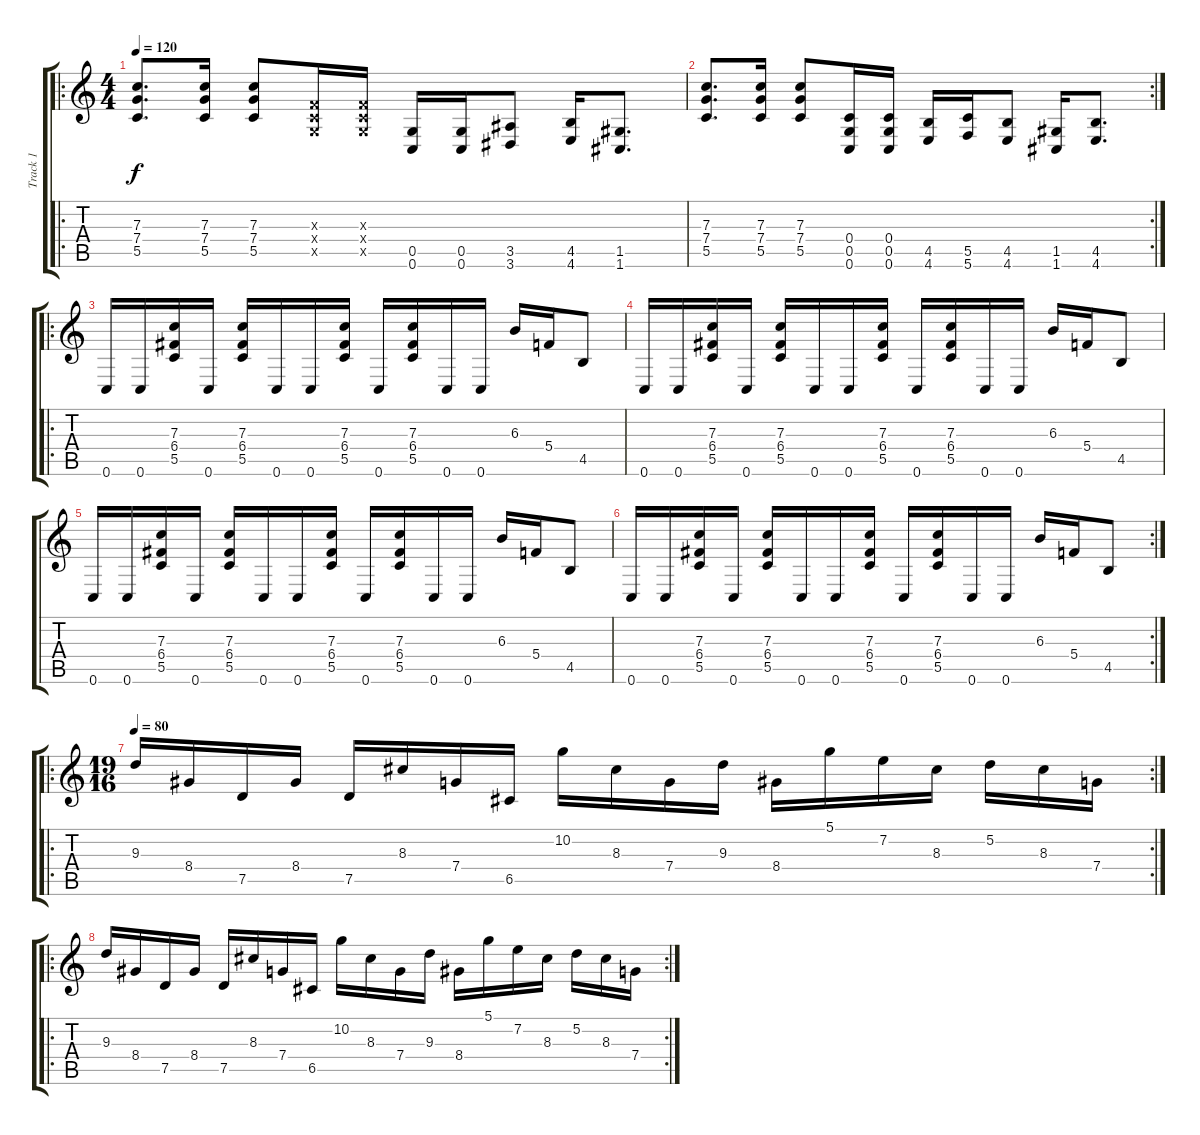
\track ("Track 1" "Track 1") {instrument distortionguitar}
\staff {score tabs}
\tuning (D4 A3 F3 C3 G2 C2) {hide}
\ro
\ts (4 4)
\tempo 120
\clef g2
\ks c
(7.3 7.4 5.5).8{d dy f} (7.3 7.4 5.5).16 (7.3 7.4 5.5).8 (0.3{x} 0.4{x} 0.5{x}).16 (0.3{x} 0.4{x} 0.5{x}).16 (0.5 0.6).16 (0.5 0.6).16 (3.5 3.6).8 (4.5 4.6).16 (1.5 1.6).8{d} |
\rc 2
(7.3 7.4 5.5).8{d} (7.3 7.4 5.5).16 (7.3 7.4 5.5).8 (0.4 0.5 0.6).16 (0.4 0.5 0.6).16 (4.5 4.6).16 (5.5 5.6).16 (4.5 4.6).8 (1.5 1.6).16 (4.5 4.6).8{d} |
\ro
0.6.16 0.6.16 (7.3 6.4 5.5).16 0.6.16 (7.3 6.4 5.5).16 0.6.16 0.6.16 (7.3 6.4 5.5).16 0.6.16 (7.3 6.4 5.5).16 0.6.16 0.6.16 6.3.16 5.4.16 4.5.8 |
0.6.16 0.6.16 (7.3 6.4 5.5).16 0.6.16 (7.3 6.4 5.5).16 0.6.16 0.6.16 (7.3 6.4 5.5).16 0.6.16 (7.3 6.4 5.5).16 0.6.16 0.6.16 6.3.16 5.4.16 4.5.8 |
0.6.16 0.6.16 (7.3 6.4 5.5).16 0.6.16 (7.3 6.4 5.5).16 0.6.16 0.6.16 (7.3 6.4 5.5).16 0.6.16 (7.3 6.4 5.5).16 0.6.16 0.6.16 6.3.16 5.4.16 4.5.8 |
\rc 2
0.6.16 0.6.16 (7.3 6.4 5.5).16 0.6.16 (7.3 6.4 5.5).16 0.6.16 0.6.16 (7.3 6.4 5.5).16 0.6.16 (7.3 6.4 5.5).16 0.6.16 0.6.16 6.3.16 5.4.16 4.5.8 |
\ro
\rc 2
\ts (19 16)
\tempo 80
9.3.16 8.4.16 7.5.16 8.4.16 7.5.16 8.3.16 7.4.16 6.5.16 10.2.16 8.3.16 7.4.16 9.3.16 8.4.16 5.1.16 7.2.16 8.3.16 5.2.16 8.3.16 7.4.16 |
\ro
\rc 2
9.3.16 8.4.16 7.5.16 8.4.16 7.5.16 8.3.16 7.4.16 6.5.16 10.2.16 8.3.16 7.4.16 9.3.16 8.4.16 5.1.16 7.2.16 8.3.16 5.2.16 8.3.16 7.4.16
